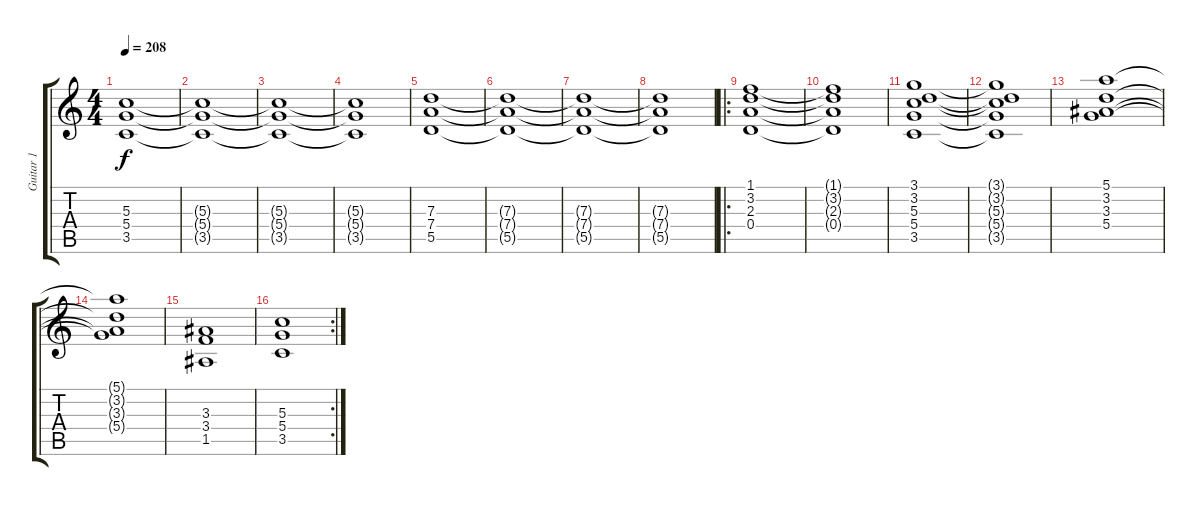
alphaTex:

\track ("Guitar 1" "Guitar 1") {instrument distortionguitar}
\staff {score tabs}
\tuning (E4 B3 G3 D3 A2 E2) {hide}
\ts (4 4)
\tempo 208
\clef g2
\ks c
(5.3 5.4 3.5).1{dy f} |
(5.3{t} 5.4{t} 3.5{t}).1 |
(5.3{t} 5.4{t} 3.5{t}).1 |
(5.3{t} 5.4{t} 3.5{t}).1 |
(7.3 7.4 5.5).1 |
(7.3{t} 7.4{t} 5.5{t}).1 |
(7.3{t} 7.4{t} 5.5{t}).1 |
(7.3{t} 7.4{t} 5.5{t}).1 |
\ro
(1.1 3.2 2.3 0.4).1 |
(1.1{t} 3.2{t} 2.3{t} 0.4{t}).1 |
(3.1 3.2 5.3 5.4 3.5).1 |
(3.1{t} 3.2{t} 5.3{t} 5.4{t} 3.5{t}).1 |
(5.1 3.2 3.3 5.4).1 |
(5.1{t} 3.2{t} 3.3{t} 5.4{t}).1 |
(3.3 3.4 1.5).1 |
\rc 2
(5.3 5.4 3.5).1
